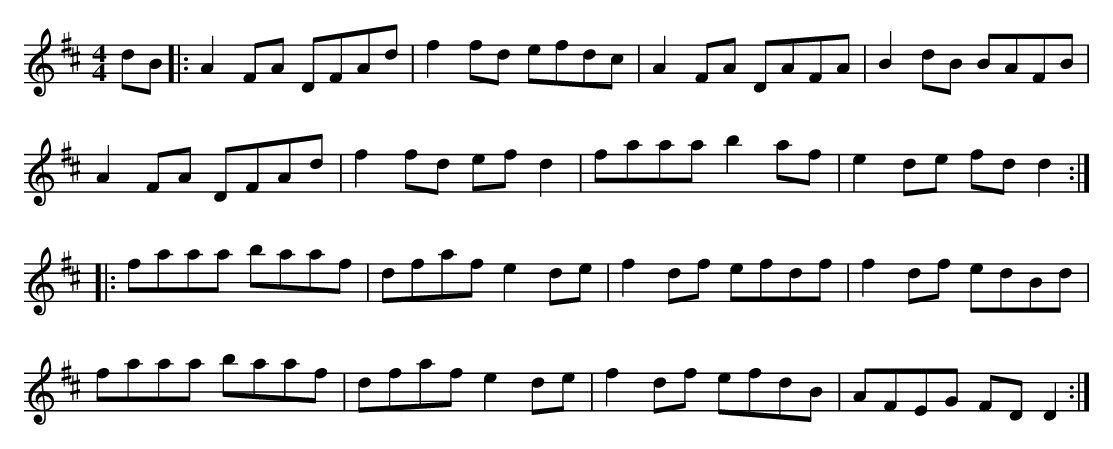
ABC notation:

X:1
M:4/4
K:D
dB|:A2FA DFAd|f2fd efdc|A2FA DAFA|B2dB BAFB|
A2FA DFAd|f2fd efd2|faaa b2af|e2de fdd2:|
|:faaa baaf|dfaf e2de|f2df efdf|f2df edBd|
faaa baaf|dfaf e2de|f2df efdB|AFEG FDD2:|
